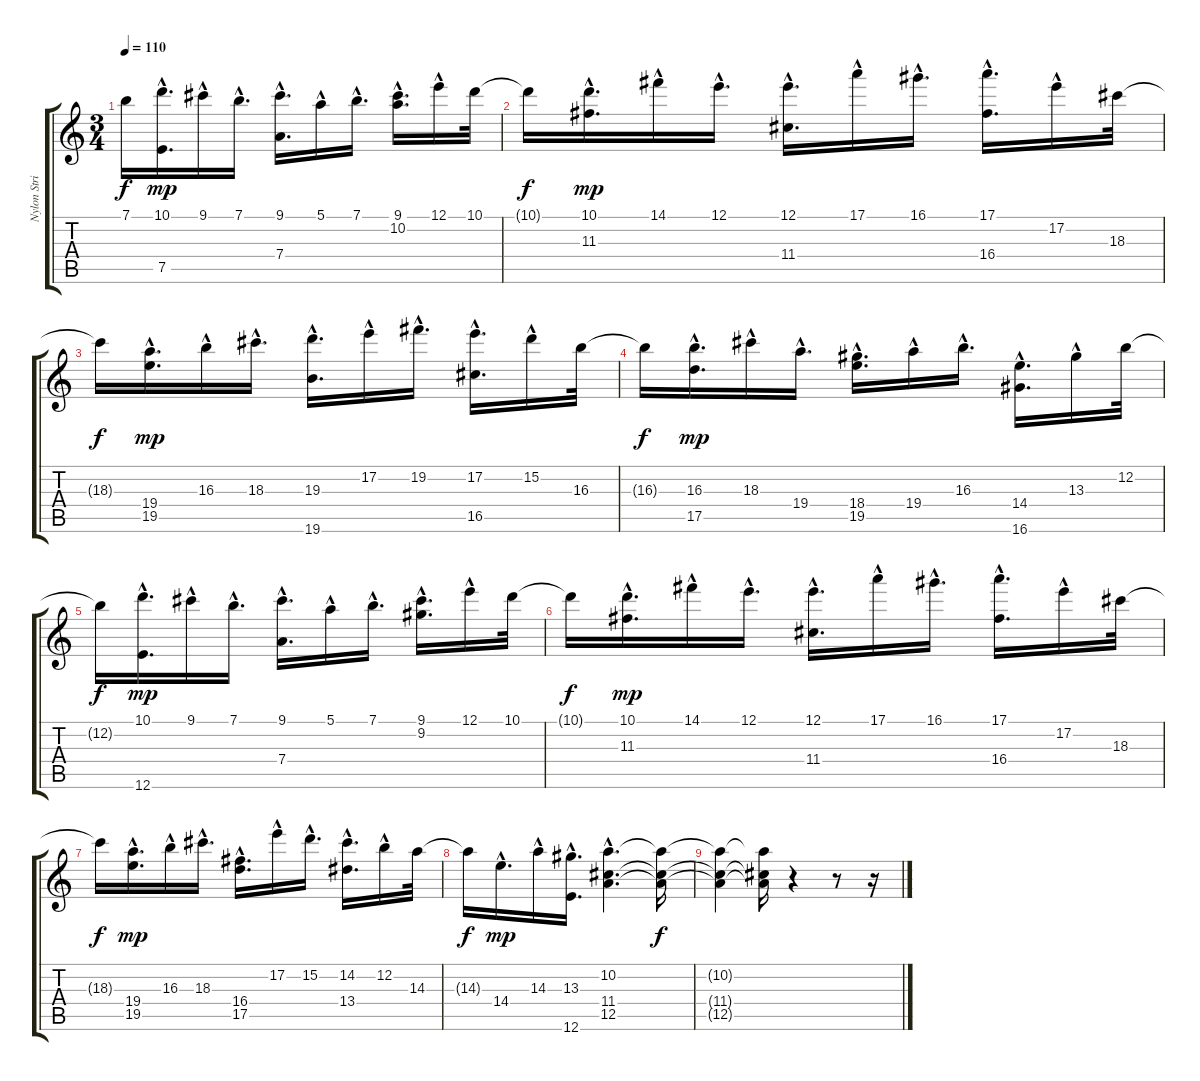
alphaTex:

\track ("Nylon String Guitar" "Nylon Stri") {instrument acousticguitarnylon}
\staff {score tabs}
\tuning (E4 B3 G3 D3 A2 E2) {hide}
\ts (3 4)
\tempo 110
\clef g2
\ks c
7.1{t}.16{dy f} (10.1{hac} 7.5).16{d dy mp} 9.1{hac}.16 7.1{hac}.16{d} (9.1{hac} 7.4).16{d} 5.1{hac}.16 7.1{hac}.16{d} (9.1{hac} 10.2).16{d} 12.1{hac}.16 10.1.32 |
10.1{t}.16{dy f} (10.1{hac} 11.3).16{d dy mp} 14.1{hac}.16 12.1{hac}.16{d} (12.1{hac} 11.4).16{d} 17.1{hac}.16 16.1{hac}.16{d} (17.1{hac} 16.4).16{d} 17.2{hac}.16 18.3.32 |
18.3{t}.16{dy f} (19.4{hac} 19.5).16{d dy mp} 16.3{hac}.16 18.3{hac}.16{d} (19.3{hac} 19.6).16{d} 17.2{hac}.16 19.2{hac}.16{d} (17.2{hac} 16.5).16{d} 15.2{hac}.16 16.3.32 |
16.3{t}.16{dy f} (16.3{hac} 17.5).16{d dy mp} 18.3{hac}.16 19.4{hac}.16{d} (18.4{hac} 19.5).16{d} 19.4{hac}.16 16.3{hac}.16{d} (14.4{hac} 16.6).16{d} 13.3{hac}.16 12.2.32 |
12.2{t}.16{dy f} (10.1{hac} 12.6).16{d dy mp} 9.1{hac}.16 7.1{hac}.16{d} (9.1{hac} 7.4).16{d} 5.1{hac}.16 7.1{hac}.16{d} (9.1{hac} 9.2).16{d} 12.1{hac}.16 10.1.32 |
10.1{t}.16{dy f} (10.1{hac} 11.3).16{d dy mp} 14.1{hac}.16 12.1{hac}.16{d} (12.1{hac} 11.4).16{d} 17.1{hac}.16 16.1{hac}.16{d} (17.1{hac} 16.4).16{d} 17.2{hac}.16 18.3.32 |
18.3{t}.16{dy f} (19.4{hac} 19.5).16{d dy mp} 16.3{hac}.16 18.3{hac}.16{d} (16.4{hac} 17.5).16{d} 17.2{hac}.16 15.2{hac}.16{d} (14.2{hac} 13.4).16{d} 12.2{hac}.16 14.3.32 |
14.3{t}.16{dy f} 14.4{hac}.16{d dy mp} 14.3{hac}.16 (13.3{hac} 12.6{hac}).16{d} (10.2{hac} 11.4{hac} 12.5{hac}).4{d} (10.2{t} 11.4{t} 12.5{t}).16{dy f} |
(10.2{t} 11.4{t} 12.5{t}).4 (10.2{t} 11.4{t} 12.5{t}).16 r.4 r.8 r.16
